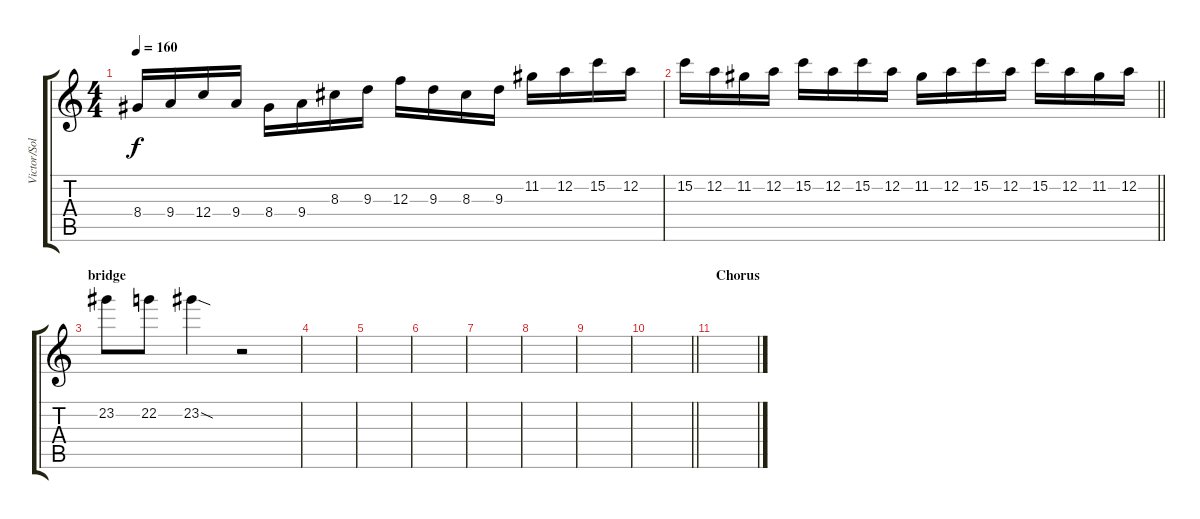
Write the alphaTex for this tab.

\track ("Victor/Solo" "Victor/Sol") {instrument overdrivenguitar}
\staff {score tabs}
\tuning (D4 A3 F3 C3 G2 D2) {hide}
\ts (4 4)
\tempo 160
\clef g2
\ks c
8.4.16{dy f} 9.4.16 12.4.16 9.4.16 8.4.16 9.4.16 8.3.16 9.3.16 12.3.16 9.3.16 8.3.16 9.3.16 11.2.16 12.2.16 15.2.16 12.2.16 |
\barLineRight lightlight
15.2.16 12.2.16 11.2.16 12.2.16 15.2.16 12.2.16 15.2.16 12.2.16 11.2.16 12.2.16 15.2.16 12.2.16 15.2.16 12.2.16 11.2.16 12.2.16 |
\section ("" "bridge")
23.2.8 22.2.8 23.2{sod}.4 r.2 |
|
|
|
|
|
|
\barLineRight lightlight
|
\section ("" "Chorus")
